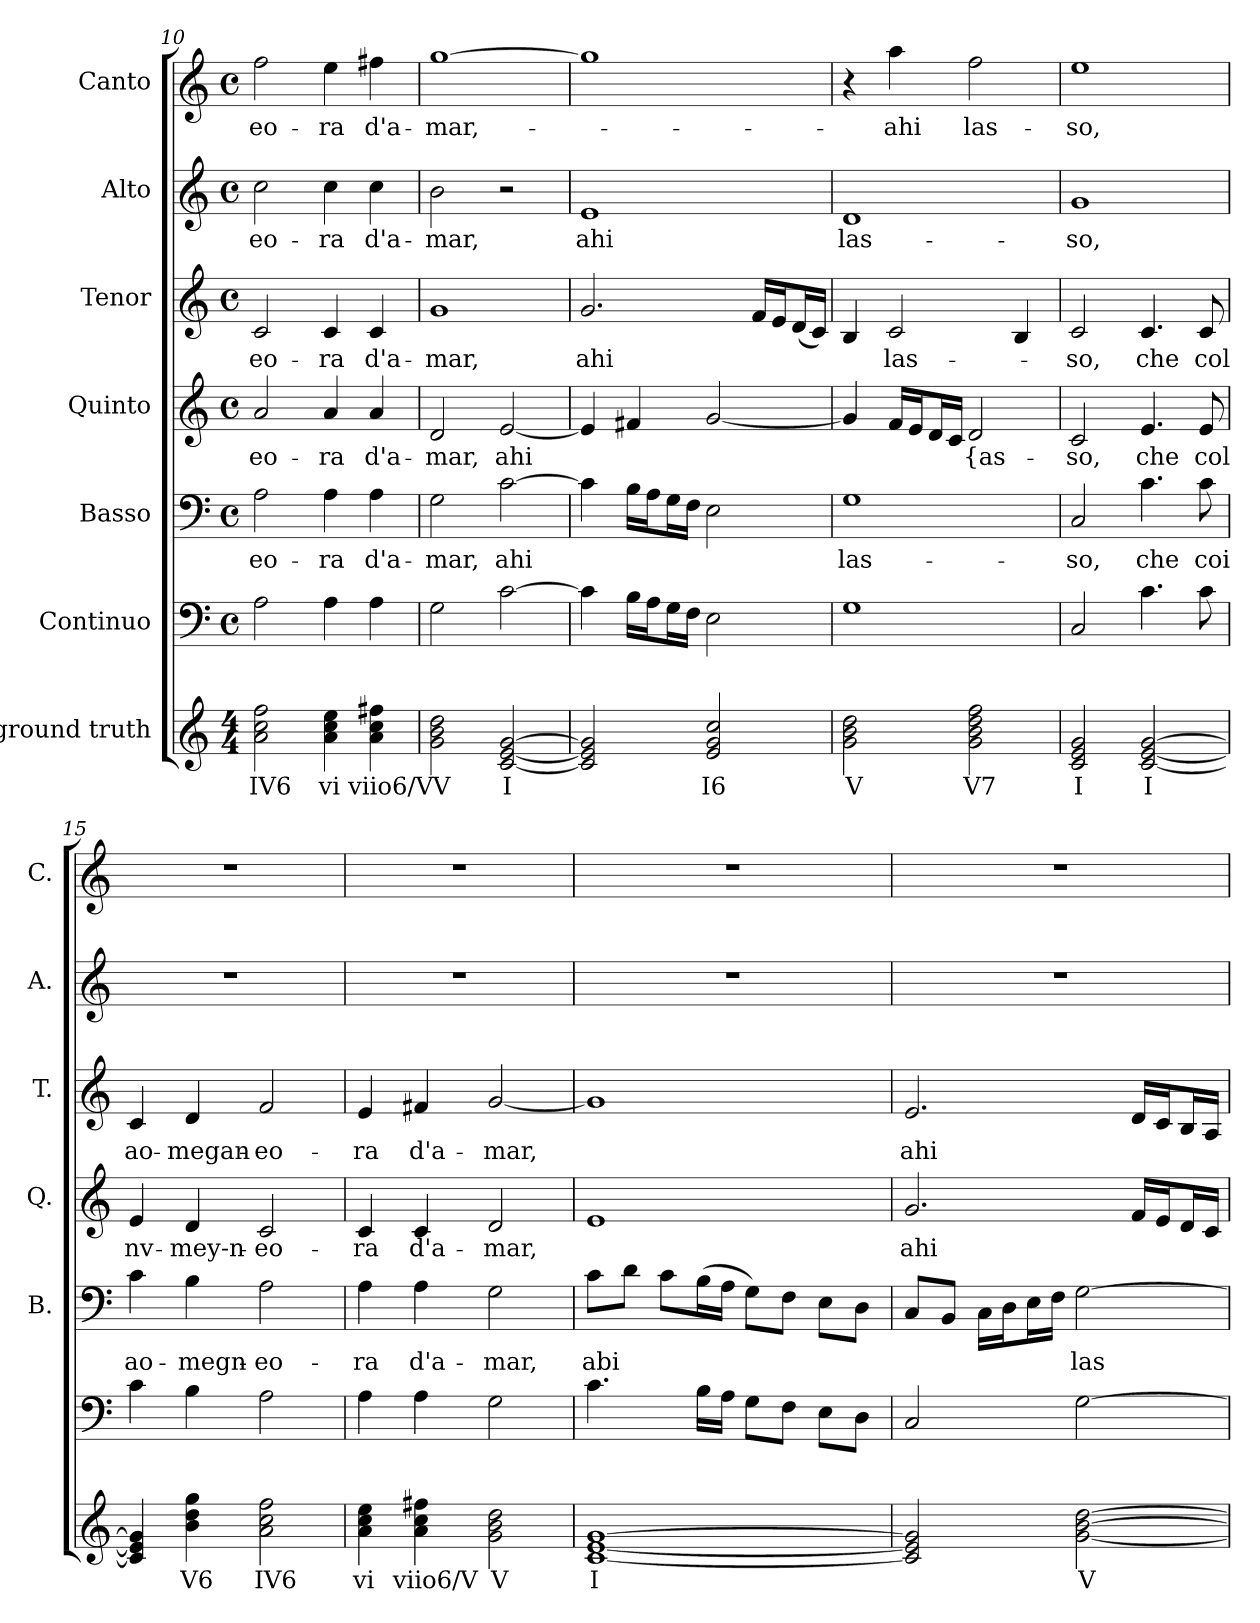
**kern	**text	**kern	**kern	**text	**kern	**text	**kern	**text	**kern	**text	**kern	**text
*part7	*part7	*part6	*part5	*part5	*part4	*part4	*part3	*part3	*part2	*part2	*part1	*part1
*staff7	*staff7	*staff6	*staff5	*staff5	*staff4	*staff4	*staff3	*staff3	*staff2	*staff2	*staff1	*staff1
*I"ground truth	*	*I"Continuo	*I"Basso	*	*I"Quinto	*	*I"Tenor	*	*I"Alto	*	*I"Canto	*
*	*	*	*I'B.	*	*I'Q.	*	*I'T.	*	*I'A.	*	*I'C.	*
*	*	*clefF4	*clefF4	*	*clefG2	*	*clefG2	*	*clefG2	*	*clefG2	*
*k[]	*	*k[]	*k[]	*	*k[]	*	*k[]	*	*k[]	*	*k[]	*
*M4/4	*	*M4/4	*M4/4	*	*M4/4	*	*M4/4	*	*M4/4	*	*M4/4	*
*	*	*met(c)	*met(c)	*	*met(c)	*	*met(c)	*	*met(c)	*	*met(c)	*
=10	=10	=10	=10	=10	=10	=10	=10	=10	=10	=10	=10	=10
!	!	!	!	!LO:LY:b	!	!	!	!	!	!	!	!
!	!	!	!	!	!	!LO:LY:b	!	!	!	!	!	!
!	!	!	!	!	!	!	!	!LO:LY:b	!	!	!	!
!	!	!	!	!	!	!	!	!	!	!LO:LY:b	!	!
!	!	!	!	!	!	!	!	!	!	!	!	!LO:LY:b
2a 2cc 2ff	IV6	2A\	2A\	-eo-	2a/	-eo-	2c/	-eo-	2cc\	-eo-	2ff\	-eo-
!	!	!	!	!LO:LY:b	!	!	!	!	!	!	!	!
!	!	!	!	!	!	!LO:LY:b	!	!	!	!	!	!
!	!	!	!	!	!	!	!	!LO:LY:b	!	!	!	!
!	!	!	!	!	!	!	!	!	!	!LO:LY:b	!	!
!	!	!	!	!	!	!	!	!	!	!	!	!LO:LY:b
4a 4cc 4ee	vi	4A\	4A\	-ra	4a/	-ra	4c/	-ra	4cc\	-ra	4ee\	-ra
!	!	!	!	!LO:LY:b	!	!	!	!	!	!	!	!
!	!	!	!	!	!	!LO:LY:b	!	!	!	!	!	!
!	!	!	!	!	!	!	!	!LO:LY:b	!	!	!	!
!	!	!	!	!	!	!	!	!	!	!LO:LY:b	!	!
!	!	!	!	!	!	!	!	!	!	!	!	!LO:LY:b
4a 4cc 4ff#X	viio6/V	4A\	4A\	-d'a-	4a/	-d'a-	4c/	-d'a-	4cc\	-d'a-	4ff#X\	-d'a-
!!LO:LB:g=z
=11	=11	=11	=11	=11	=11	=11	=11	=11	=11	=11	=11	=11
!	!	!	!	!LO:LY:b	!	!	!	!	!	!	!	!
!	!	!	!	!	!	!LO:LY:b	!	!	!	!	!	!
!	!	!	!	!	!	!	!	!LO:LY:b	!	!	!	!
!	!	!	!	!	!	!	!	!	!	!LO:LY:b	!	!
!	!	!	!	!	!	!	!	!	!	!	!	!LO:LY:b
2g 2b 2dd	V	2G\	2G\	-mar,	2d/	-mar,	1g	-mar,	2b\	-mar,	[1gg	-mar,-
!	!	!	!	!LO:LY:b	!	!	!	!	!	!	!	!
!	!	!	!	!	!	!LO:LY:b	!	!	!	!	!	!
[2c [2e [2g	I	[2c\	[2c\	-ahi	[2e/	-ahi	.	.	2r	.	.	.
=12	=12	=12	=12	=12	=12	=12	=12	=12	=12	=12	=12	=12
!	!	!	!	!	!	!	!	!LO:LY:b	!	!	!	!
!	!	!	!	!	!	!	!	!	!	!LO:LY:b	!	!
2c] 2e] 2g]	.	4c\]	4c\]	.	4e/]	.	2.g/	-ahi	1e	-ahi	1gg]	.
.	.	16B\LL	16B\LL	.	4f#X/	.	.	.	.	.	.	.
.	.	16A\J	16A\J	.	.	.	.	.	.	.	.	.
.	.	16G\L	16G\L	.	.	.	.	.	.	.	.	.
.	.	16F\JJ	16F\JJ	.	.	.	.	.	.	.	.	.
2e 2g 2cc	I6	2E\	2E\	.	[2g/	.	.	.	.	.	.	.
.	.	.	.	.	.	.	16f/LL	.	.	.	.	.
.	.	.	.	.	.	.	16e/J	.	.	.	.	.
.	.	.	.	.	.	.	(<16d/L	.	.	.	.	.
.	.	.	.	.	.	.	16c/JJ)	.	.	.	.	.
=13	=13	=13	=13	=13	=13	=13	=13	=13	=13	=13	=13	=13
!	!	!	!	!LO:LY:b	!	!	!	!	!	!	!	!
!	!	!	!	!	!	!	!	!	!	!LO:LY:b	!	!
2g 2b 2dd	V	1G	1G	-las-	4g/]	.	4B/	.	1d	-las-	4r	.
!	!	!	!	!	!	!	!	!LO:LY:b	!	!	!	!
!	!	!	!	!	!	!	!	!	!	!	!	!LO:LY:b
.	.	.	.	.	16f/LL	.	2c/	-las-	.	.	4aa\	-ahi
.	.	.	.	.	16e/J	.	.	.	.	.	.	.
.	.	.	.	.	16d/L	.	.	.	.	.	.	.
.	.	.	.	.	16c/JJ	.	.	.	.	.	.	.
!	!	!	!	!	!	!LO:LY:b	!	!	!	!	!	!
!	!	!	!	!	!	!	!	!	!	!	!	!LO:LY:b
2g 2b 2dd 2ff	V7	.	.	.	2d/	-{as-	.	.	.	.	2ff\	-las-
.	.	.	.	.	.	.	4B/	.	.	.	.	.
=14	=14	=14	=14	=14	=14	=14	=14	=14	=14	=14	=14	=14
!	!	!	!	!LO:LY:b	!	!	!	!	!	!	!	!
!	!	!	!	!	!	!LO:LY:b	!	!	!	!	!	!
!	!	!	!	!	!	!	!	!LO:LY:b	!	!	!	!
!	!	!	!	!	!	!	!	!	!	!LO:LY:b	!	!
!	!	!	!	!	!	!	!	!	!	!	!	!LO:LY:b
2c 2e 2g	I	2C/	2C/	-so,	2c/	-so,	2c/	-so,	1g	-so,	1ee	-so,
!	!	!	!	!LO:LY:b	!	!	!	!	!	!	!	!
!	!	!	!	!	!	!LO:LY:b	!	!	!	!	!	!
!	!	!	!	!	!	!	!	!LO:LY:b	!	!	!	!
[2c [2e [2g	I	4.c\	4.c\	-che	4.e/	-che	4.c/	-che	.	.	.	.
!	!	!	!	!LO:LY:b	!	!	!	!	!	!	!	!
!	!	!	!	!	!	!LO:LY:b	!	!	!	!	!	!
!	!	!	!	!	!	!	!	!LO:LY:b	!	!	!	!
.	.	8c\	8c\	-coi	8e/	-col	8c/	-col	.	.	.	.
=15	=15	=15	=15	=15	=15	=15	=15	=15	=15	=15	=15	=15
!	!	!	!	!LO:LY:b	!	!	!	!	!	!	!	!
!	!	!	!	!	!	!LO:LY:b	!	!	!	!	!	!
!	!	!	!	!	!	!	!	!LO:LY:b	!	!	!	!
4c] 4e] 4g]	.	4c\	4c\	-ao-	4e/	-nv-	4c/	-ao-	1r	.	1r	.
!	!	!	!	!LO:LY:b	!	!	!	!	!	!	!	!
!	!	!	!	!	!	!LO:LY:b	!	!	!	!	!	!
!	!	!	!	!	!	!	!	!LO:LY:b	!	!	!	!
4b 4dd 4gg	V6	4B\	4B\	-megn-	4d/	-mey-n-	4d/	-megan-	.	.	.	.
!	!	!	!	!LO:LY:b	!	!	!	!	!	!	!	!
!	!	!	!	!	!	!LO:LY:b	!	!	!	!	!	!
!	!	!	!	!	!	!	!	!LO:LY:b	!	!	!	!
2a 2cc 2ff	IV6	2A\	2A\	-eo-	2c/	-eo-	2f/	-eo-	.	.	.	.
=16	=16	=16	=16	=16	=16	=16	=16	=16	=16	=16	=16	=16
!	!	!	!	!LO:LY:b	!	!	!	!	!	!	!	!
!	!	!	!	!	!	!LO:LY:b	!	!	!	!	!	!
!	!	!	!	!	!	!	!	!LO:LY:b	!	!	!	!
4a 4cc 4ee	vi	4A\	4A\	-ra	4c/	-ra	4e/	-ra	1r	.	1r	.
!	!	!	!	!LO:LY:b	!	!	!	!	!	!	!	!
!	!	!	!	!	!	!LO:LY:b	!	!	!	!	!	!
!	!	!	!	!	!	!	!	!LO:LY:b	!	!	!	!
4a 4cc 4ff#X	viio6/V	4A\	4A\	-d'a-	4c/	-d'a-	4f#X/	-d'a-	.	.	.	.
!	!	!	!	!LO:LY:b	!	!	!	!	!	!	!	!
!	!	!	!	!	!	!LO:LY:b	!	!	!	!	!	!
!	!	!	!	!	!	!	!	!LO:LY:b	!	!	!	!
2g 2b 2dd	V	2G\	2G\	-mar,	2d/	-mar,	[2g/	-mar,	.	.	.	.
!!LO:PB:g=z
=17	=17	=17	=17	=17	=17	=17	=17	=17	=17	=17	=17	=17
!	!	!	!	!LO:LY:b	!	!	!	!	!	!	!	!
[1c [1e [1g	I	4.c\	8c\L	-abi	1e	.	1g]	.	1r	.	1r	.
.	.	.	8d\J	.	.	.	.	.	.	.	.	.
.	.	.	8c\L	.	.	.	.	.	.	.	.	.
.	.	16B\LL	(>16B\L	.	.	.	.	.	.	.	.	.
.	.	16A\JJ	16A\JJ	.	.	.	.	.	.	.	.	.
.	.	8G\L	8G\L)	.	.	.	.	.	.	.	.	.
.	.	8F\J	8F\J	.	.	.	.	.	.	.	.	.
.	.	8E\L	8E\L	.	.	.	.	.	.	.	.	.
.	.	8D\J	8D\J	.	.	.	.	.	.	.	.	.
=18	=18	=18	=18	=18	=18	=18	=18	=18	=18	=18	=18	=18
!	!	!	!	!	!	!LO:LY:b	!	!	!	!	!	!
!	!	!	!	!	!	!	!	!LO:LY:b	!	!	!	!
2c] 2e] 2g]	.	2C/	8C/L	.	2.g/	-ahi	2.e/	-ahi	1r	.	1r	.
.	.	.	8BB/J	.	.	.	.	.	.	.	.	.
.	.	.	16C/LL	.	.	.	.	.	.	.	.	.
.	.	.	16D\J	.	.	.	.	.	.	.	.	.
.	.	.	16E\L	.	.	.	.	.	.	.	.	.
.	.	.	16F\JJ	.	.	.	.	.	.	.	.	.
!	!	!	!	!LO:LY:b	!	!	!	!	!	!	!	!
[2g [2b [2dd	V	[2G\	[2G\	-las-	.	.	.	.	.	.	.	.
.	.	.	.	.	16f/LL	.	16d/LL	.	.	.	.	.
.	.	.	.	.	16e/J	.	16c/J	.	.	.	.	.
.	.	.	.	.	16d/L	.	16B/L	.	.	.	.	.
.	.	.	.	.	16c/JJ	.	16A/JJ	.	.	.	.	.
=	=	=	=	=	=	=	=	=	=	=	=	=
*-	*-	*-	*-	*-	*-	*-	*-	*-	*-	*-	*-	*-
